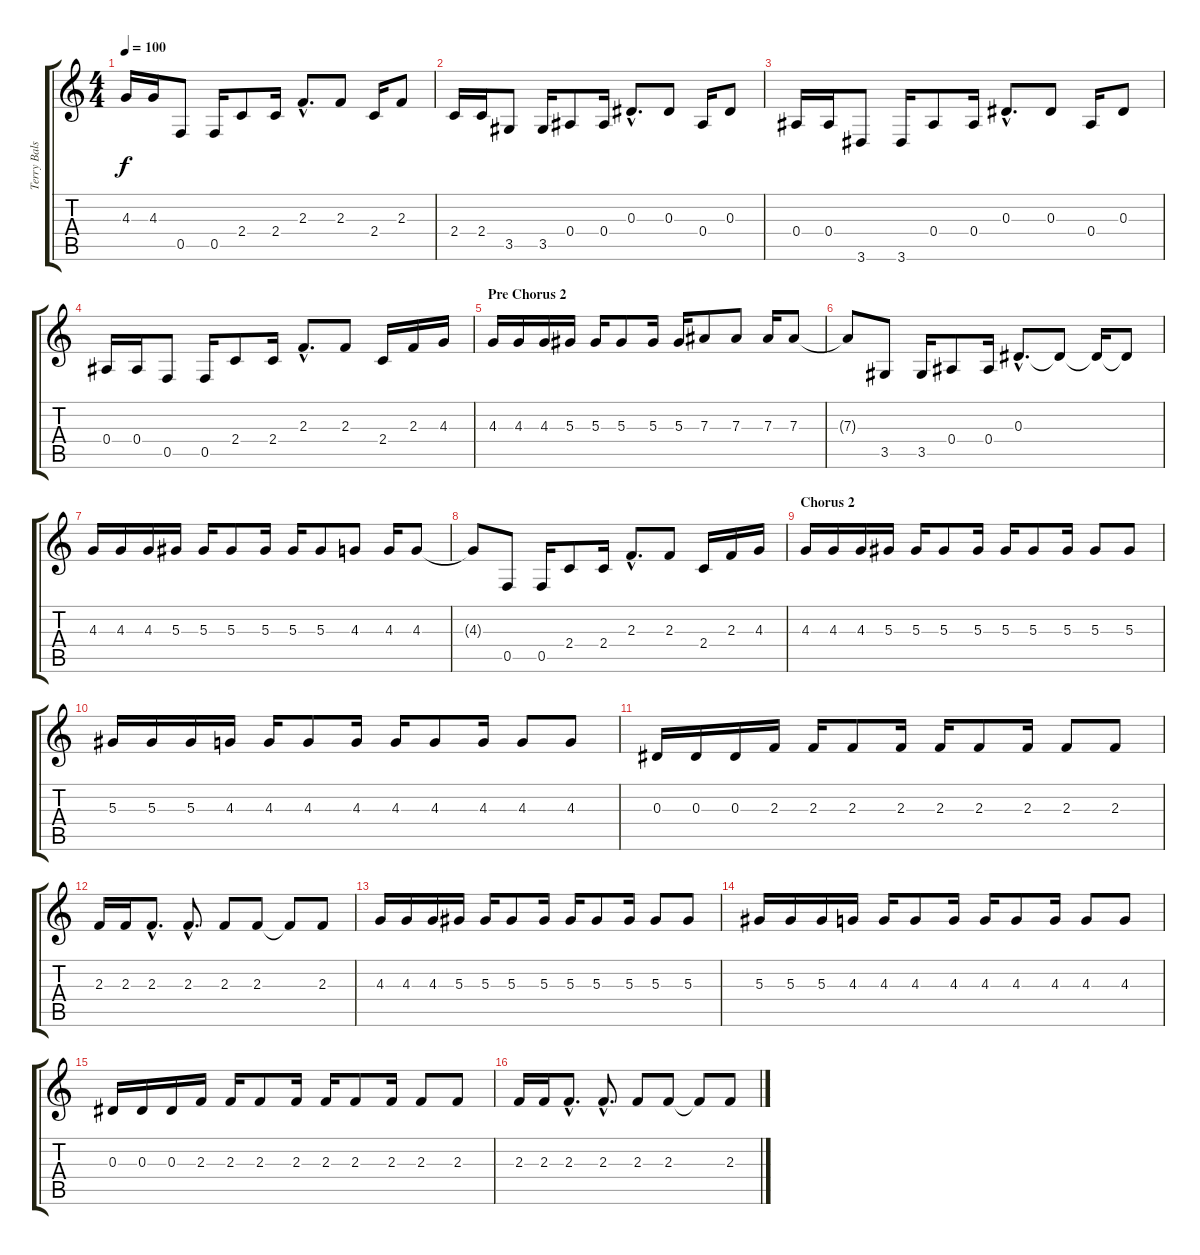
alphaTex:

\track ("Terry Balsamo (Guitar Chorus)" "Terry Bals") {instrument electricguitarjazz}
\staff {score tabs}
\tuning (C4 G3 Eb3 Bb2 F2 C2) {hide}
\ts (4 4)
\tempo 100
\clef g2
\ks c
4.3.16{dy f} 4.3.16 0.5.8 0.5.16 2.4.8 2.4.16 2.3{hac}.8{d} 2.3.8 2.4.16 2.3.8 |
2.4.16 2.4.16 3.5.8 3.5.16 0.4.8 0.4.16 0.3{hac}.8{d} 0.3.8 0.4.16 0.3.8 |
0.4.16 0.4.16 3.6.8 3.6.16 0.4.8 0.4.16 0.3{hac}.8{d} 0.3.8 0.4.16 0.3.8 |
0.4.16 0.4.16 0.5.8 0.5.16 2.4.8 2.4.16 2.3{hac}.8{d} 2.3.8 2.4.16 2.3.16 4.3.16 |
\section ("" "Pre Chorus 2")
4.3.16 4.3.16 4.3.16 5.3.16 5.3.16 5.3.8 5.3.16 5.3.16 7.3.8 7.3.8 7.3.16 7.3.8 |
7.3{t}.8 3.5.8 3.5.16 0.4.8 0.4.16 0.3{hac}.8{d} 0.3{t}.8 0.3{t}.16 0.3{t}.8 |
4.3.16 4.3.16 4.3.16 5.3.16 5.3.16 5.3.8 5.3.16 5.3.16 5.3.8 4.3.8 4.3.16 4.3.8 |
4.3{t}.8 0.5.8 0.5.16 2.4.8 2.4.16 2.3{hac}.8{d} 2.3.8 2.4.16 2.3.16 4.3.16 |
\section ("" "Chorus 2")
4.3.16 4.3.16 4.3.16 5.3.16 5.3.16 5.3.8 5.3.16 5.3.16 5.3.8 5.3.16 5.3.8 5.3.8 |
5.3.16 5.3.16 5.3.16 4.3.16 4.3.16 4.3.8 4.3.16 4.3.16 4.3.8 4.3.16 4.3.8 4.3.8 |
0.3.16 0.3.16 0.3.16 2.3.16 2.3.16 2.3.8 2.3.16 2.3.16 2.3.8 2.3.16 2.3.8 2.3.8 |
2.3.16 2.3.16 2.3{hac}.8{d} 2.3{hac}.8{d} 2.3.8 2.3.8 2.3{t}.8 2.3.8 |
4.3.16 4.3.16 4.3.16 5.3.16 5.3.16 5.3.8 5.3.16 5.3.16 5.3.8 5.3.16 5.3.8 5.3.8 |
5.3.16 5.3.16 5.3.16 4.3.16 4.3.16 4.3.8 4.3.16 4.3.16 4.3.8 4.3.16 4.3.8 4.3.8 |
0.3.16 0.3.16 0.3.16 2.3.16 2.3.16 2.3.8 2.3.16 2.3.16 2.3.8 2.3.16 2.3.8 2.3.8 |
2.3.16 2.3.16 2.3{hac}.8{d} 2.3{hac}.8{d} 2.3.8 2.3.8 2.3{t}.8 2.3.8
